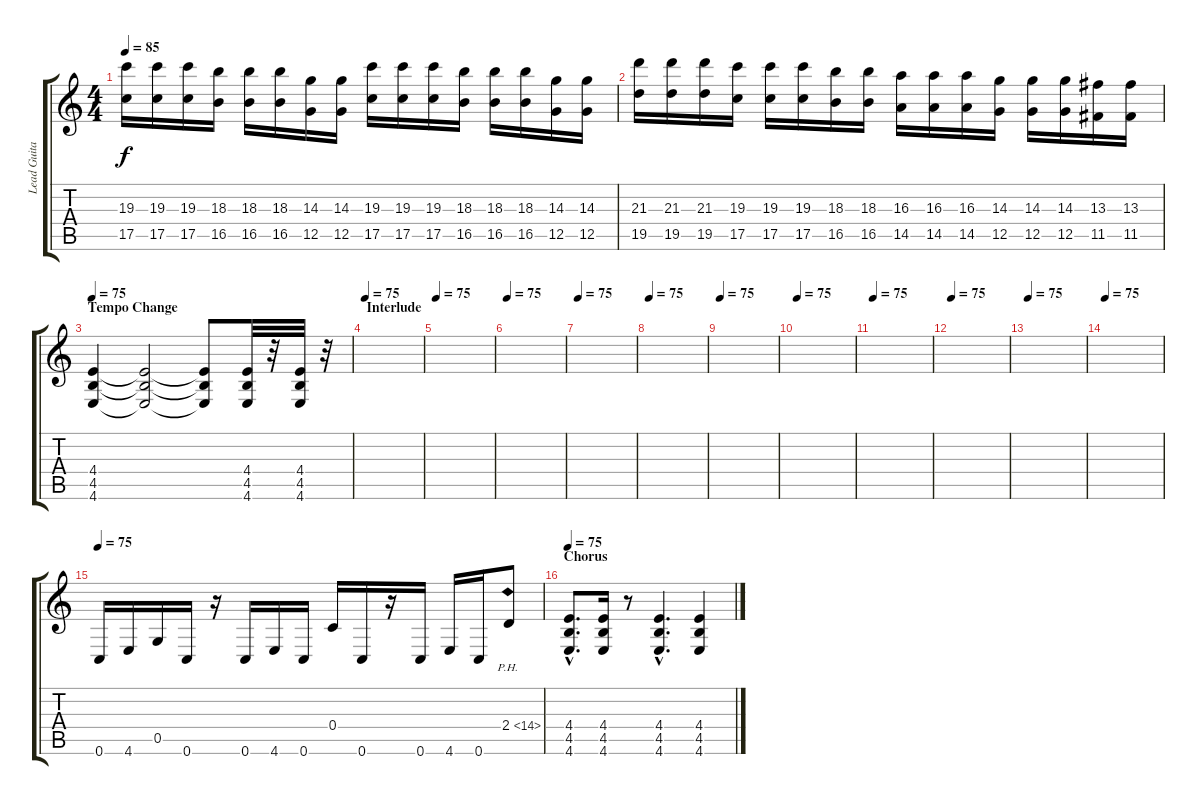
\track ("Lead Guitar" "Lead Guita") {instrument distortionguitar}
\staff {score tabs}
\tuning (D4 A3 F3 C3 G2 C2) {hide}
\ts (4 4)
\tempo 85
\clef g2
\ks c
(19.3 17.5).16{dy f} (19.3 17.5).16 (19.3 17.5).16 (18.3 16.5).16 (18.3 16.5).16 (18.3 16.5).16 (14.3 12.5).16 (14.3 12.5).16 (19.3 17.5).16 (19.3 17.5).16 (19.3 17.5).16 (18.3 16.5).16 (18.3 16.5).16 (18.3 16.5).16 (14.3 12.5).16 (14.3 12.5).16 |
(21.3 19.5).16 (21.3 19.5).16 (21.3 19.5).16 (19.3 17.5).16 (19.3 17.5).16 (19.3 17.5).16 (18.3 16.5).16 (18.3 16.5).16 (16.3 14.5).16 (16.3 14.5).16 (16.3 14.5).16 (14.3 12.5).16 (14.3 12.5).16 (14.3 12.5).16 (13.3 11.5).16 (13.3 11.5).16 |
\section ("" "Tempo Change")
\tempo 75
(4.4 4.5 4.6).4 (4.4{t} 4.5{t} 4.6{t}).2 (4.4{t} 4.5{t} 4.6{t}).8 (4.4 4.5 4.6).32 r.32 (4.4 4.5 4.6).32 r.32 |
\section ("" "Interlude")
\tempo 75
|
\tempo 75
|
\tempo 75
|
\tempo 75
|
\section ("" "")
\tempo 75
|
\tempo 75
|
\tempo 75
|
\tempo 75
|
\tempo 75
|
\tempo 75
|
\tempo 75
|
\tempo 75
0.6.16 4.6.16 0.5.16 0.6.16 r.16 0.6.16 4.6.16 0.6.16 0.4.16 0.6.16 r.16 0.6.16 4.6.16 0.6.16 2.4{ph 12}.8 |
\section ("" "Chorus")
\tempo 75
(4.4{hac} 4.5{hac} 4.6{hac}).8{d} (4.4 4.5 4.6).16 r.8 (4.4{hac} 4.5{hac} 4.6{hac}).4{d} (4.4 4.5 4.6).4
